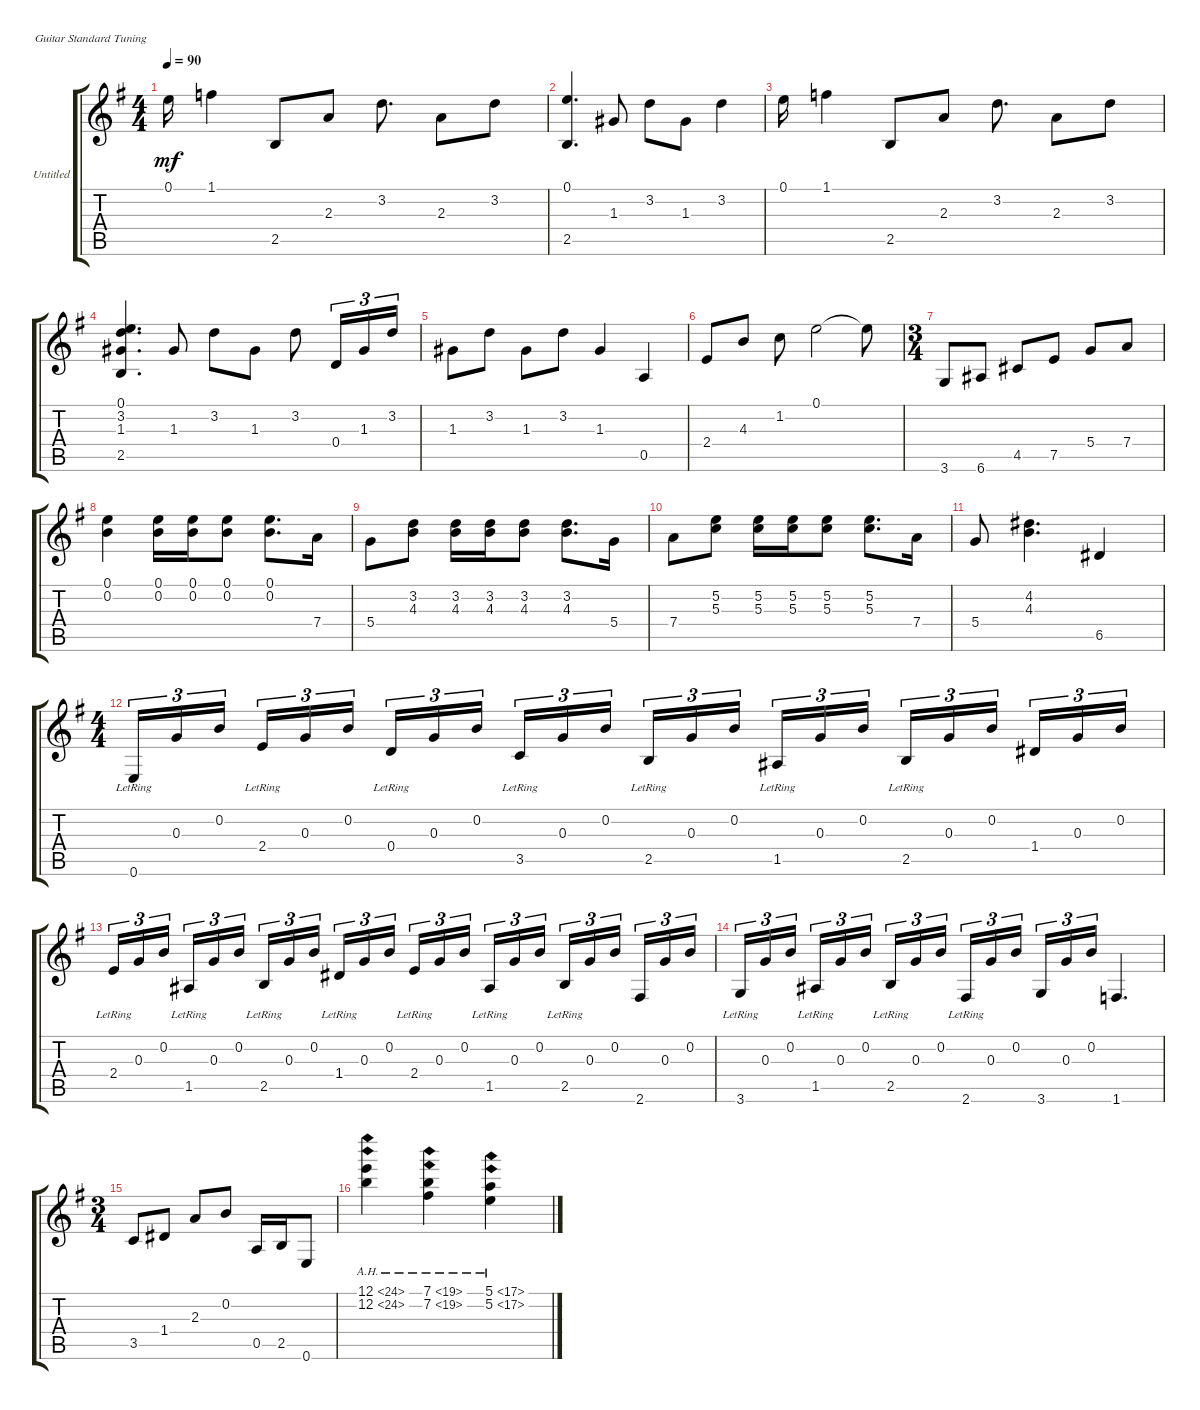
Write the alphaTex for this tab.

\bracketExtendMode groupsimilarinstruments
\firstSystemTrackNameOrientation horizontal
\otherSystemsTrackNameOrientation horizontal
\track ("Untitled" "Untitled") {instrument acousticguitarnylon}
\staff {score tabs}
\tuning (E4 B3 G3 D3 A2 E2)
\ts (4 4)
\tempo 90
\clef g2
\ks eminor
0.1.16{dy mf} 1.1.4 2.5.8 2.3.8 3.2.8{d} 2.3.8 3.2.8 |
(0.1 2.5).4{d} 1.3.8 3.2.8 1.3.8 3.2.4 |
0.1.16 1.1.4 2.5.8 2.3.8 3.2.8{d} 2.3.8 3.2.8 |
(0.1 3.2 1.3 2.5).4{d} 1.3.8 3.2.8 1.3.8 3.2.8 0.4.16{tu (3 2)} 1.3.16{tu (3 2)} 3.2.16{tu (3 2)} |
1.3.8 3.2.8 1.3.8 3.2.8 1.3.4 0.5.4 |
2.4.8 4.3.8 1.2.8 0.1.2 0.1{t}.8 |
\ts (3 4)
3.6.8 6.6.8 4.5.8 7.5.8 5.4.8 7.4.8 |
(0.1 0.2).4 (0.1 0.2).16 (0.1 0.2).16 (0.1 0.2).8 (0.1 0.2).8{d} 7.4.16 |
5.4.8 (3.2 4.3).8 (3.2 4.3).16 (3.2 4.3).16 (3.2 4.3).8 (3.2 4.3).8{d} 5.4.16 |
7.4.8 (5.2 5.3).8 (5.2 5.3).16 (5.2 5.3).16 (5.2 5.3).8 (5.2 5.3).8{d} 7.4.16 |
5.4.8 (4.2 4.3).4{d} 6.5.4 |
\ts (4 4)
0.6{lr}.16{tu (3 2)} 0.3.16{tu (3 2)} 0.2.16{tu (3 2)} 2.4{lr}.16{tu (3 2)} 0.3.16{tu (3 2)} 0.2.16{tu (3 2)} 0.4{lr}.16{tu (3 2)} 0.3.16{tu (3 2)} 0.2.16{tu (3 2)} 3.5{lr}.16{tu (3 2)} 0.3.16{tu (3 2)} 0.2.16{tu (3 2)} 2.5{lr}.16{tu (3 2)} 0.3.16{tu (3 2)} 0.2.16{tu (3 2)} 1.5{lr}.16{tu (3 2)} 0.3.16{tu (3 2)} 0.2.16{tu (3 2)} 2.5{lr}.16{tu (3 2)} 0.3.16{tu (3 2)} 0.2.16{tu (3 2)} 1.4.16{tu (3 2)} 0.3.16{tu (3 2)} 0.2.16{tu (3 2)} |
2.4{lr}.16{tu (3 2)} 0.3.16{tu (3 2)} 0.2.16{tu (3 2)} 1.5{lr}.16{tu (3 2)} 0.3.16{tu (3 2)} 0.2.16{tu (3 2)} 2.5{lr}.16{tu (3 2)} 0.3.16{tu (3 2)} 0.2.16{tu (3 2)} 1.4{lr}.16{tu (3 2)} 0.3.16{tu (3 2)} 0.2.16{tu (3 2)} 2.4{lr}.16{tu (3 2)} 0.3.16{tu (3 2)} 0.2.16{tu (3 2)} 1.5{lr}.16{tu (3 2)} 0.3.16{tu (3 2)} 0.2.16{tu (3 2)} 2.5{lr}.16{tu (3 2)} 0.3.16{tu (3 2)} 0.2.16{tu (3 2)} 2.6.16{tu (3 2)} 0.3.16{tu (3 2)} 0.2.16{tu (3 2)} |
3.6{lr}.16{tu (3 2)} 0.3.16{tu (3 2)} 0.2.16{tu (3 2)} 1.5{lr}.16{tu (3 2)} 0.3.16{tu (3 2)} 0.2.16{tu (3 2)} 2.5{lr}.16{tu (3 2)} 0.3.16{tu (3 2)} 0.2.16{tu (3 2)} 2.6{lr}.16{tu (3 2)} 0.3.16{tu (3 2)} 0.2.16{tu (3 2)} 3.6.16{tu (3 2)} 0.3.16{tu (3 2)} 0.2.16{tu (3 2)} 1.6.4{d} |
\ts (3 4)
3.5.8 1.4.8 2.3.8 0.2.8 0.5.16 2.5.16 0.6.8 |
(12.1{ah 12} 12.2{ah 12}).4 (7.1{ah 12} 7.2{ah 12}).4 (5.1{ah 12} 5.2{ah 12}).4
